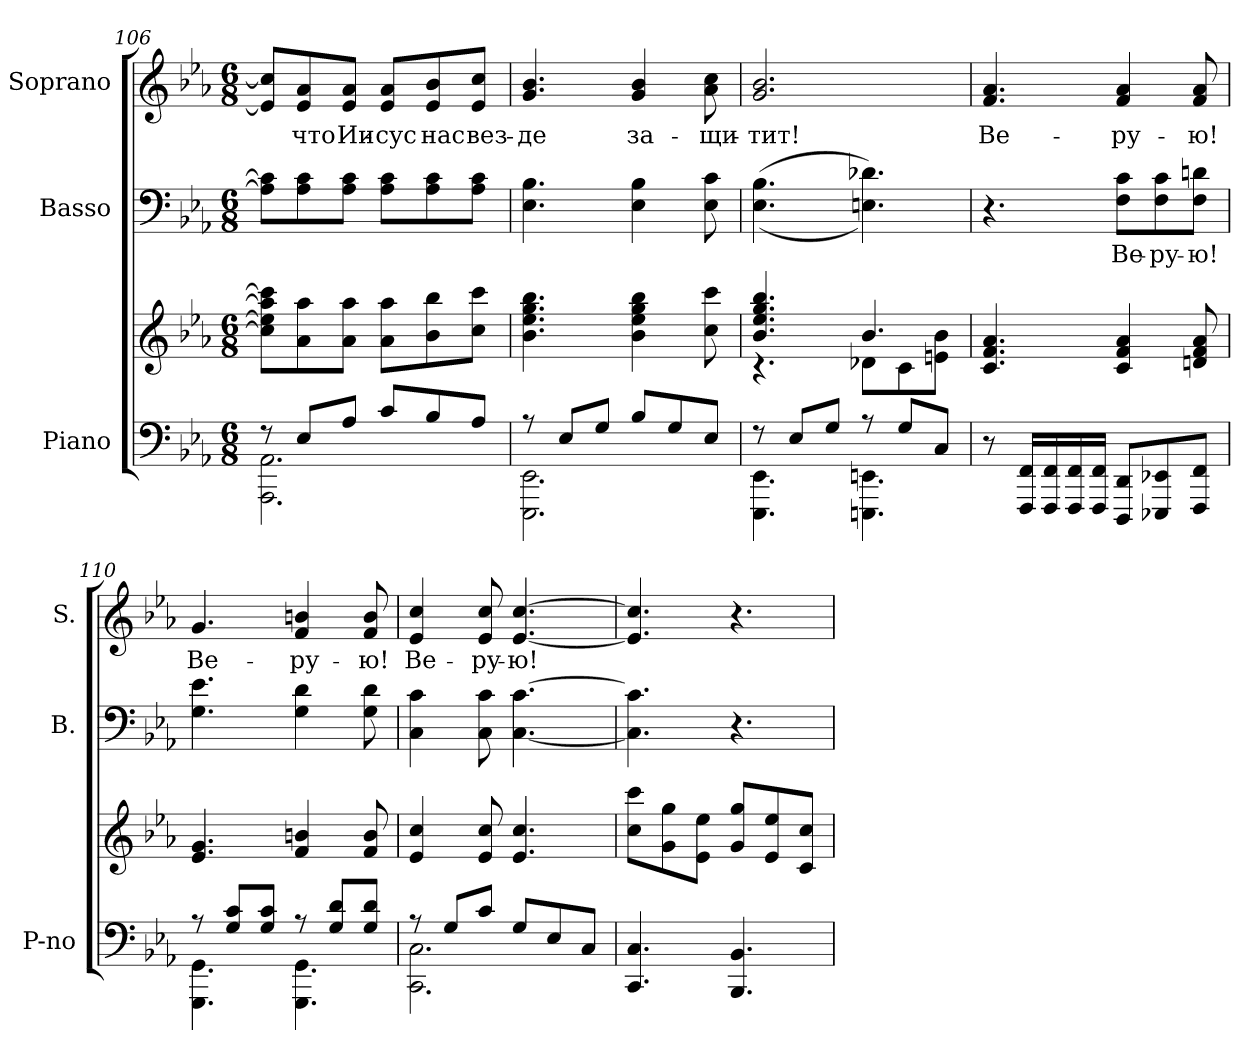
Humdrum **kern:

**kern	**kern	**kern	**text	**kern	**text
*part3	*part3	*part2	*part2	*part1	*part1
*staff4	*staff3	*staff2	*staff2	*staff1	*staff1
*I"Piano	*	*I"Basso	*	*I"Soprano	*
*I'P-no	*	*I'B.	*	*I'S.	*
!!LO:LB:g=z
*clefF4	*clefG2	*clefF4	*	*clefG2	*
*k[b-e-a-]	*k[b-e-a-]	*k[b-e-a-]	*	*k[b-e-a-]	*
*c:	*c:	*c:	*	*c:	*
*M6/8	*M6/8	*M6/8	*	*M6/8	*
=106	=106	=106	=106	=106	=106
*^	*	*	*	*	*
8r	2.AAA-i\ 2.AA-i	8cci\] 8ee-i] 8aa-i] 8ccci]L	8A-i\] 8ci]L	.	8e-i/] 8cci]L	.
!	!	!	!	!	!	!LO:LY:b:color=#000000
8E-i/L	.	8a-i\ 8aa-i	8A-i\ 8ci	.	8e-i/ 8a-i	что
!	!	!	!	!	!	!LO:LY:b:color=#000000
8A-i/J	.	8a-i\ 8aa-iJ	8A-i\ 8ciJ	.	8e-i/ 8a-iJ	Ии-
!	!	!	!	!	!	!LO:LY:b:color=#000000
8ci/L	.	8a-i\ 8aa-iL	8A-i\ 8ciL	.	8e-i/ 8a-iL	-сус
!	!	!	!	!	!	!LO:LY:b:color=#000000
8B-i/	.	8b-i\ 8bb-i	8A-i\ 8ci	.	8e-i/ 8b-i	нас
!	!	!	!	!	!	!LO:LY:b:color=#000000
8A-i/J	.	8cci\ 8ccciJ	8A-i\ 8ciJ	.	8e-i/ 8cciJ	вез-
=107	=107	=107	=107	=107	=107	=107
!	!	!	!	!	!	!LO:LY:b:color=#000000
8r	2.EEE-i\ 2.EE-i	4.b-i\ 4.ee-i 4.ggi 4.bb-i	4.E-i\ 4.B-i	.	4.gi/ 4.b-i	-де
8E-i/L	.	.	.	.	.	.
8Gi/J	.	.	.	.	.	.
!	!	!	!	!	!	!LO:LY:b:color=#000000
8B-i/L	.	4b-i\ 4ee-i 4ggi 4bb-i	4E-i\ 4B-i	.	4gi/ 4b-i	за-
8Gi/	.	.	.	.	.	.
!	!	!	!	!	!	!LO:LY:b:color=#000000
8E-i/J	.	8cci\ 8ccci	8E-i\ 8ci	.	8a-i\ 8cci	-щи-
=108	=108	=108	=108	=108	=108	=108
*	*	*^	*	*	*	*
!	!	!	!	!	!	!	!LO:LY:b:color=#000000
8r	4.EEE-i\ 4.EE-i	4.b-i/ 4.ee-i 4.ggi 4.bb-i	4.r	((4.E-i\ 4.B-i	.	2.gi/ 2.b-i	-тит!
8E-i/L	.	.	.	.	.	.	.
8Gi/J	.	.	.	.	.	.	.
8r	4.EEEni\ 4.EEni	4.b-i/	8d-Xi\L	4.Eni\ 4.d-Xi))	.	.	.
8Gi/L	.	.	8ci\	.	.	.	.
8Ci/J	.	.	8eni\ 8b-iJ	.	.	.	.
*v	*v	*	*	*	*	*	*
*	*v	*v	*	*	*	*
=109	=109	=109	=109	=109	=109
*	*^	*	*	*	*
!	!	!	!	!	!	!LO:LY:b:color=#000000
*	*v	*v	*	*	*	*
8r	4.ci/ 4.fi 4.a-i	4.r	.	4.fi/ 4.a-i	Ве-
16FFFi/ 16FFiLL	.	.	.	.	.
16FFFi/ 16FFi	.	.	.	.	.
16FFFi/ 16FFi	.	.	.	.	.
16FFFi/ 16FFiJJ	.	.	.	.	.
!	!	!	!LO:LY:a:color=#000000	!	!
!	!	!	!	!	!LO:LY:b:color=#000000
8DDDi/ 8DDiL	4ci/ 4fi 4a-i	8Fi\ 8ciL	Ве-	4fi/ 4a-i	-ру-
!	!	!	!LO:LY:a:color=#000000	!	!
8EEE-Xi/ 8EE-Xi	.	8Fi\ 8ci	-ру-	.	.
!	!	!	!LO:LY:a:color=#000000	!	!
!	!	!	!	!	!LO:LY:b:color=#000000
8FFFi/ 8FFiJ	8dni/ 8fi 8a-i	8Fi\ 8dniJ	-ю!	8fi/ 8a-i	-ю!
!!LO:LB:g=z
=110	=110	=110	=110	=110	=110
*^	*	*	*	*	*
!	!	!	!	!	!	!LO:LY:b:color=#000000
8r	4.GGGi\ 4.GGi	4.e-i/ 4.gi	4.Gi\ 4.e-i	.	4.gi/	Ве-
8Gi/ 8ciL	.	.	.	.	.	.
8Gi/ 8ciJ	.	.	.	.	.	.
!	!	!	!	!	!	!LO:LY:b:color=#000000
8r	4.GGGi\ 4.GGi	4fi/ 4bni	4Gi\ 4di	.	4fi/ 4bni	-ру-
8Gi/ 8diL	.	.	.	.	.	.
!	!	!	!	!	!	!LO:LY:b:color=#000000
8Gi/ 8diJ	.	8fi/ 8bi	8Gi\ 8di	.	8fi/ 8bi	-ю!
=111	=111	=111	=111	=111	=111	=111
!	!	!	!	!	!	!LO:LY:b:color=#000000
8r	2.CCi\ 2.Ci	4e-i/ 4cci	4Ci\ 4ci	.	4e-i/ 4cci	Ве-
8Gi/L	.	.	.	.	.	.
!	!	!	!	!	!	!LO:LY:b:color=#000000
8ci/J	.	8e-i/ 8cci	8Ci\ 8ci	.	8e-i/ 8cci	-ру-
!	!	!	!	!	!	!LO:LY:b:color=#000000
8Gi/L	.	4.e-i/ 4.cci	[<4.Ci\ [>4.ci	.	[<4.e-i/ [>4.cci	-ю!
8E-i/	.	.	.	.	.	.
8Ci/J	.	.	.	.	.	.
*v	*v	*	*	*	*	*
=112	=112	=112	=112	=112	=112
4.CCi/ 4.Ci	8cci\ 8ccciL	4.Ci\] 4.ci]	.	4.e-i/] 4.cci]	.
.	8gi\ 8ggi	.	.	.	.
.	8e-i\ 8ee-iJ	.	.	.	.
4.BBB-i/ 4.BB-i	8gi/ 8ggiL	4.r	.	4.r	.
.	8e-i/ 8ee-i	.	.	.	.
.	8ci/ 8cciJ	.	.	.	.
=	=	=	=	=	=
*-	*-	*-	*-	*-	*-
